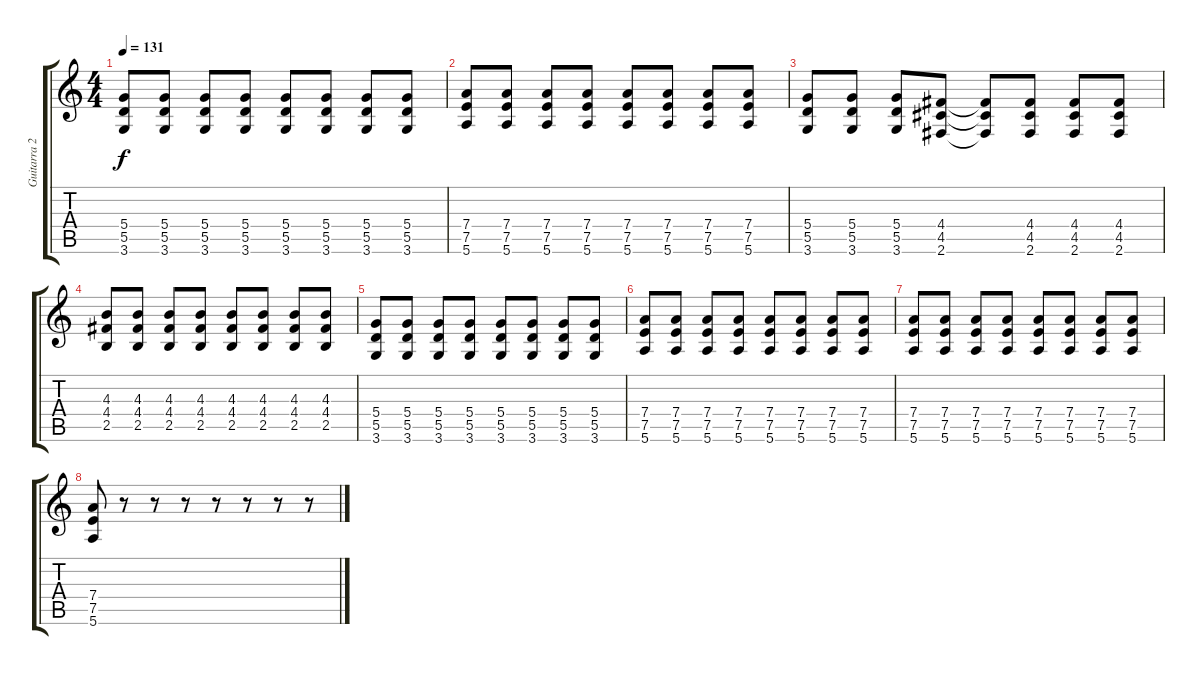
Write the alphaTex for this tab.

\track ("Guitarra 2" "Guitarra 2") {instrument distortionguitar}
\staff {score tabs}
\tuning (E4 B3 G3 D3 A2 E2) {hide}
\ts (4 4)
\tempo 131
\clef g2
\ks c
(5.4 5.5 3.6).8{dy f} (5.4 5.5 3.6).8 (5.4 5.5 3.6).8 (5.4 5.5 3.6).8 (5.4 5.5 3.6).8 (5.4 5.5 3.6).8 (5.4 5.5 3.6).8 (5.4 5.5 3.6).8 |
(7.4 7.5 5.6).8 (7.4 7.5 5.6).8 (7.4 7.5 5.6).8 (7.4 7.5 5.6).8 (7.4 7.5 5.6).8 (7.4 7.5 5.6).8 (7.4 7.5 5.6).8 (7.4 7.5 5.6).8 |
(5.4 5.5 3.6).8 (5.4 5.5 3.6).8 (5.4 5.5 3.6).8 (4.4 4.5 2.6).8 (4.4{t} 4.5{t} 2.6{t}).8 (4.4 4.5 2.6).8 (4.4 4.5 2.6).8 (4.4 4.5 2.6).8 |
(4.3 4.4 2.5).8 (4.3 4.4 2.5).8 (4.3 4.4 2.5).8 (4.3 4.4 2.5).8 (4.3 4.4 2.5).8 (4.3 4.4 2.5).8 (4.3 4.4 2.5).8 (4.3 4.4 2.5).8 |
(5.4 5.5 3.6).8 (5.4 5.5 3.6).8 (5.4 5.5 3.6).8 (5.4 5.5 3.6).8 (5.4 5.5 3.6).8 (5.4 5.5 3.6).8 (5.4 5.5 3.6).8 (5.4 5.5 3.6).8 |
(7.4 7.5 5.6).8 (7.4 7.5 5.6).8 (7.4 7.5 5.6).8 (7.4 7.5 5.6).8 (7.4 7.5 5.6).8 (7.4 7.5 5.6).8 (7.4 7.5 5.6).8 (7.4 7.5 5.6).8 |
(7.4 7.5 5.6).8 (7.4 7.5 5.6).8 (7.4 7.5 5.6).8 (7.4 7.5 5.6).8 (7.4 7.5 5.6).8 (7.4 7.5 5.6).8 (7.4 7.5 5.6).8 (7.4 7.5 5.6).8 |
(7.4 7.5 5.6).8 r.8 r.8 r.8 r.8 r.8 r.8 r.8
